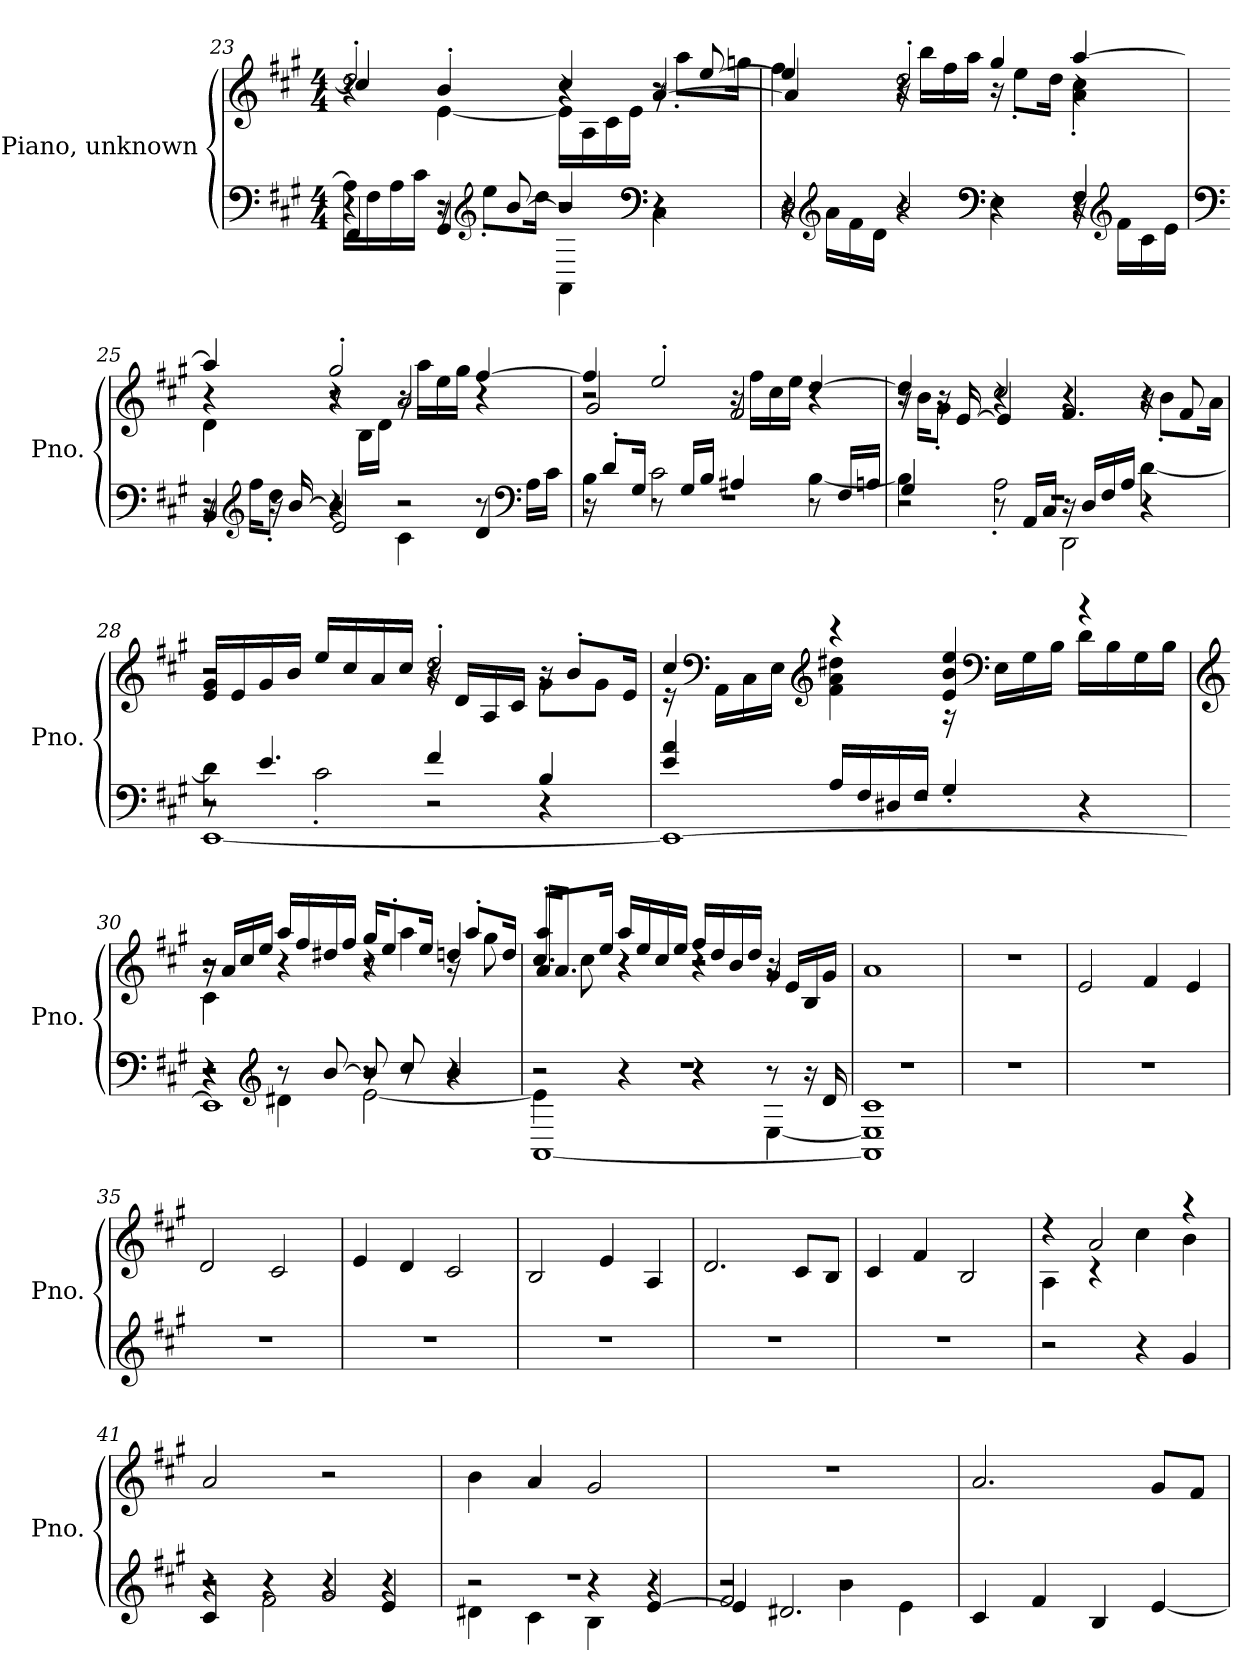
**kern	**kern
*part1	*part1
*staff2	*staff1
*I"Piano, unknown	*
*I'Pno.	*
*clefF4	*clefG2
*k[f#c#g#]	*k[f#c#g#]
*M4/4	*M4/4
=23	=23
*^	*^
*	*^	*	*^
4r	16A\LL]	4FF#/	2dd'/	4r	4cc#/]
.	16F#\	.	.	.	.
.	16A\	.	.	.	.
.	16c#\JJ	.	.	.	.
8r	16r	4GG#/	.	[4e\	4b'/
*clefG2	*	*	*	*	*
.	8ee'\L	.	.	.	.
[8b/	.	.	.	.	.
.	16dd\Jk	.	.	.	.
4b/]	4AA\	2r	4cc#/	16e\LL]	4r
.	.	.	.	16A\	.
.	.	.	.	16c#\	.
.	.	.	.	16e\JJ	.
*clefF4	*	*	*	*	*
4r	4C#\	.	8r	16r	[4a/
.	.	.	.	8aa'\L	.
.	.	.	[8ee/	.	.
.	.	.	.	16ggn\Jk	.
!!LO:LB:g=z	!!	!!
=24	=24	=24	=24	=24	=24
4r	16r	2D/	4ee/]	4ff#\	4a/]
*clefG2	*	*	*	*	*
.	16a\LL	.	.	.	.
.	16f#\	.	.	.	.
.	16d\JJ	.	.	.	.
2b/	4r	.	2dd'/	16r	4r
.	.	.	.	16bb\LL	.
.	.	.	.	16ff#\	.
.	.	.	.	16aa\JJ	.
*clefF4	*	*	*	*	*
.	4E\	4r	.	16r	4gg#/
.	.	.	.	8ee'\L	.
.	.	.	.	16dd\Jk	.
4r	16r	4F#/	4r	4a\' 4cc#\'	[4aa/
*clefG2	*	*	*	*	*
.	16f#\LL	.	.	.	.
.	16c#\	.	.	.	.
.	16e\JJ	.	.	.	.
=25	=25	=25	=25	=25	=25
*clefF4	*	*	*	*	*
8r	16r	4BB/	4r	4d\	4aa/]
*clefG2	*	*	*	*	*
.	16ff#\KL	.	.	.	.
16r	8dd'\J	.	.	.	.
[16b/	.	.	.	.	.
4b/]	4r	2e/	2gg#'/	8r	4r
.	.	.	.	16B\LL	.
.	.	.	.	16d\JJ	.
2r	4c#\	.	.	16r	2a/
.	.	.	.	16aa\LL	.
.	.	.	.	16ee\	.
.	.	.	.	16gg#\JJ	.
.	8r	4d/	[4ff#/	4r	.
*clefF4	*	*	*	*	*
.	16A\LL	.	.	.	.
.	16c#\JJ	.	.	.	.
!!LO:PB:g=z	!!	!!
=26	=26	=26	=26	=26	=26
1r	4B\	16r	4ff#/]	2r	2g#/
.	.	8d'/L	.	.	.
.	.	16G#/Jk	.	.	.
.	2c#\	8r	2ee'/	.	.
.	.	16G#/LL	.	.	.
.	.	16B/JJ	.	.	.
.	.	4A#X/	.	16r	2f#/
.	.	.	.	16ff#\LL	.
.	.	.	.	16cc#\	.
.	.	.	.	16ee\JJ	.
.	[4B\	8r	[4dd/	4r	.
.	.	16F#/LL	.	.	.
.	.	16An/JJ	.	.	.
=27	=27	=27	=27	=27	=27
*	*	*^	*	*	*
1r	4B\]	4G#/	2r	4dd/]	16r	8r
.	.	.	.	.	16b\KL	.
.	.	.	.	.	8g#'\J	16r
.	.	.	.	.	.	[16e/
.	2A'\	8r	.	2cc#/	4r	4e/]
.	.	16AA/LL	.	.	.	.
.	.	16C#/JJ	.	.	.	.
.	.	16r	2DD\	.	4r	4.f#/
.	.	16D/LL	.	.	.	.
.	.	16F#/	.	.	.	.
.	.	16A/JJ	.	.	.	.
.	[4d\	4r	.	4r	16r	.
.	.	.	.	.	8b'\L	.
.	.	.	.	.	.	8f#/
.	.	.	.	.	16a\Jk	.
!!LO:LB:g=z	!!	!!
=28	=28	=28	=28	=28	=28	=28
8r	4d\]	2r	[1EE	2r	2r	16e/ 16g#/LL
.	.	.	.	.	.	16e/
4.e/	.	.	.	.	.	16g#/
.	.	.	.	.	.	16b/JJ
.	2c#'\	.	.	.	.	16ee/LL
.	.	.	.	.	.	16cc#/
.	.	.	.	.	.	16a/
.	.	.	.	.	.	16cc#/JJ
2r	.	4f#/	.	2dd'/	4r	16r
.	.	.	.	.	.	16d/LL
.	.	.	.	.	.	16A/
.	.	.	.	.	.	16c#/JJ
.	4r	4B/	.	.	8g#\L	16r
.	.	.	.	.	.	8b'/L
.	.	.	.	.	8g#\J	.
.	.	.	.	.	.	16e/Jk
*	*	*v	*v	*	*	*
*	*	*	*	*v	*v
=29	=29	=29	=29	=29
1r	4e/ 4a/	1EE_	4cc#/	16r
*	*	*	*clefF4	*
.	.	.	.	16AA\LL
.	.	.	.	16C#\
.	.	.	.	16E\JJ
*	*	*	*clefG2	*
.	16A/LL	.	4r	4f#\ 4a\ 4dd#X\
.	16F#/	.	.	.
.	16D#X/	.	.	.
.	16F#/JJ	.	.	.
.	4G#'/	.	4e/ 4b/ 4ee/	16r
*	*	*	*clefF4	*
.	.	.	.	16E\LL
.	.	.	.	16G#\
.	.	.	.	16B\JJ
.	4r	.	4r	16d\LL
.	.	.	.	16B\
.	.	.	.	16G#\
.	.	.	.	16B\JJ
*v	*v	*v	*	*
*	*v	*v
!!LO:LB:g=z
=30	=30
*	*clefG2
*^	*^
*	*^	*	*^
*	*	*^	*	*	*
4r	4r	2r	1EE]	16r	4c#\	2r
.	.	.	.	16a/LL	.	.
.	.	.	.	16cc#/	.	.
.	.	.	.	16ee/JJ	.	.
*clefG2	*	*	*	*	*	*
8r	4d#X\	.	.	16aa/LL	4r	.
.	.	.	.	16ff#/	.	.
[8b/	.	.	.	16dd#X/	.	.
.	.	.	.	16ff#/JJ	.	.
8b/]	[2e\	8r	.	16gg#/KL	8r	4r
.	.	.	.	8ee'/	.	.
8r	.	8cc#/	.	.	4aa\	.
.	.	.	.	16ee/Jk	.	.
4r	.	4b/	.	16r	.	4ddn/
.	.	.	.	8aa'/L	.	.
.	.	.	.	.	8gg#\	.
.	.	.	.	16dd/Jk	.	.
=31	=31	=31	=31	=31	=31	=31
1r	4e\]	2r	[1AA	8.cc#'/L	8r	16a/ 16aa/KL
.	.	.	.	.	.	8.a/J
.	.	.	.	.	8cc#\	.
.	.	.	.	16ee/Jk	.	.
.	4r	.	.	16aa/LL	4r	4r
.	.	.	.	16ee/	.	.
.	.	.	.	16cc#/	.	.
.	.	.	.	16ee/JJ	.	.
.	4r	4r	.	16ff#/LL	2r	4r
.	.	.	.	16dd/	.	.
.	.	.	.	16b/	.	.
.	.	.	.	16dd/JJ	.	.
.	[4E\	8r	.	16r	.	4g#/
.	.	.	.	16e/LL	.	.
.	.	16r	.	16B/	.	.
.	.	16d/	.	16g#/JJ	.	.
*	*	*	*	*v	*v	*v
=32	=32	=32	=32	=32
1r	1E]	1c#	1AA]	1a
*v	*v	*v	*v	*
=33	=33
1r	1r
!!LO:LB:g=z
=34	=34
1r	2e/
.	4f#/
.	4e/
=35	=35
1r	2d/
.	2c#/
=36	=36
1r	4e/
.	4d/
.	2c#/
=37	=37
1r	2B/
.	4e/
.	4A/
=38	=38
1r	2.d/
.	8c#/L
.	8B/J
=39	=39
1r	4c#/
.	4f#/
.	2B/
=40	=40
*	*^
2r	4r	4A\
.	2a/	4r
4r	.	4cc#\
4g#/	4r	4b\
*	*v	*v
=41	=41
*^	*
*	*^	*
2r	4r	4c#/	2a/
.	2f#\	4r	.
2g#/	.	4r	2r
.	4r	4e/	.
=42	=42	=42	=42
1r	4d#X\	2r	4b\
.	4c#\	.	4a/
.	4B\	4r	2g#/
.	4r	[4e/	.
!!LO:LB:g=z
=43	=43	=43	=43
2f#/	2r	4e/]	1r
.	.	2.d#X/	.
2r	4b\	.	.
.	4e\	.	.
*v	*v	*v	*
=44	=44
4c#/	2.a/
4f#/	.
4B/	.
[4e/	8g#/L
.	8f#/J
=	=
*-	*-
